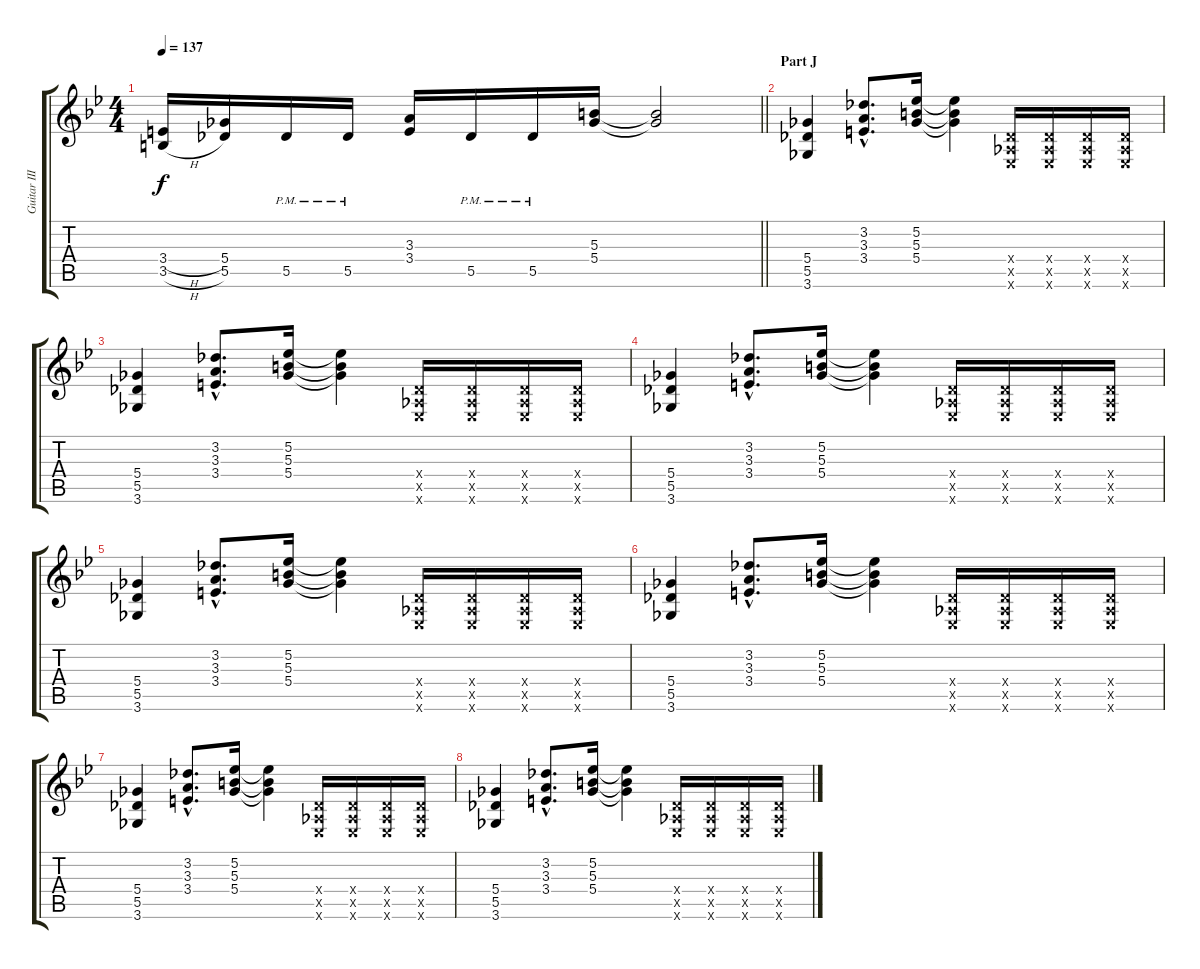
\track ("Guitar III (Daita)" "Guitar III") {instrument distortionguitar}
\staff {score tabs}
\tuning (Eb4 Bb3 Gb3 Db3 Ab2 Eb2) {hide}
\ts (4 4)
\tempo 137
\clef g2
\barLineRight lightlight
\ks bb
(3.4{h} 3.5{h}).16{dy f} (5.4 5.5).16 5.5{pm}.16 5.5{pm}.16 (3.3 3.4).16 5.5{pm}.16 5.5{pm}.16 (5.3 5.4).16 (5.3{t} 5.4{t}).2 |
\section ("" "Part J")
(5.4 5.5 3.6).4 (3.2{hac} 3.3{hac} 3.4{hac}).8{d} (5.2 5.3 5.4).16 (5.2{t} 5.3{t} 5.4{t}).4 (0.4{x} 0.5{x} 0.6{x}).16 (0.4{x} 0.5{x} 0.6{x}).16 (0.4{x} 0.5{x} 0.6{x}).16 (0.4{x} 0.5{x} 0.6{x}).16 |
(5.4 5.5 3.6).4 (3.2{hac} 3.3{hac} 3.4{hac}).8{d} (5.2 5.3 5.4).16 (5.2{t} 5.3{t} 5.4{t}).4 (0.4{x} 0.5{x} 0.6{x}).16 (0.4{x} 0.5{x} 0.6{x}).16 (0.4{x} 0.5{x} 0.6{x}).16 (0.4{x} 0.5{x} 0.6{x}).16 |
(5.4 5.5 3.6).4 (3.2{hac} 3.3{hac} 3.4{hac}).8{d} (5.2 5.3 5.4).16 (5.2{t} 5.3{t} 5.4{t}).4 (0.4{x} 0.5{x} 0.6{x}).16 (0.4{x} 0.5{x} 0.6{x}).16 (0.4{x} 0.5{x} 0.6{x}).16 (0.4{x} 0.5{x} 0.6{x}).16 |
(5.4 5.5 3.6).4 (3.2{hac} 3.3{hac} 3.4{hac}).8{d} (5.2 5.3 5.4).16 (5.2{t} 5.3{t} 5.4{t}).4 (0.4{x} 0.5{x} 0.6{x}).16 (0.4{x} 0.5{x} 0.6{x}).16 (0.4{x} 0.5{x} 0.6{x}).16 (0.4{x} 0.5{x} 0.6{x}).16 |
(5.4 5.5 3.6).4 (3.2{hac} 3.3{hac} 3.4{hac}).8{d} (5.2 5.3 5.4).16 (5.2{t} 5.3{t} 5.4{t}).4 (0.4{x} 0.5{x} 0.6{x}).16 (0.4{x} 0.5{x} 0.6{x}).16 (0.4{x} 0.5{x} 0.6{x}).16 (0.4{x} 0.5{x} 0.6{x}).16 |
(5.4 5.5 3.6).4 (3.2{hac} 3.3{hac} 3.4{hac}).8{d} (5.2 5.3 5.4).16 (5.2{t} 5.3{t} 5.4{t}).4 (0.4{x} 0.5{x} 0.6{x}).16 (0.4{x} 0.5{x} 0.6{x}).16 (0.4{x} 0.5{x} 0.6{x}).16 (0.4{x} 0.5{x} 0.6{x}).16 |
(5.4 5.5 3.6).4 (3.2{hac} 3.3{hac} 3.4{hac}).8{d} (5.2 5.3 5.4).16 (5.2{t} 5.3{t} 5.4{t}).4 (0.4{x} 0.5{x} 0.6{x}).16 (0.4{x} 0.5{x} 0.6{x}).16 (0.4{x} 0.5{x} 0.6{x}).16 (0.4{x} 0.5{x} 0.6{x}).16
